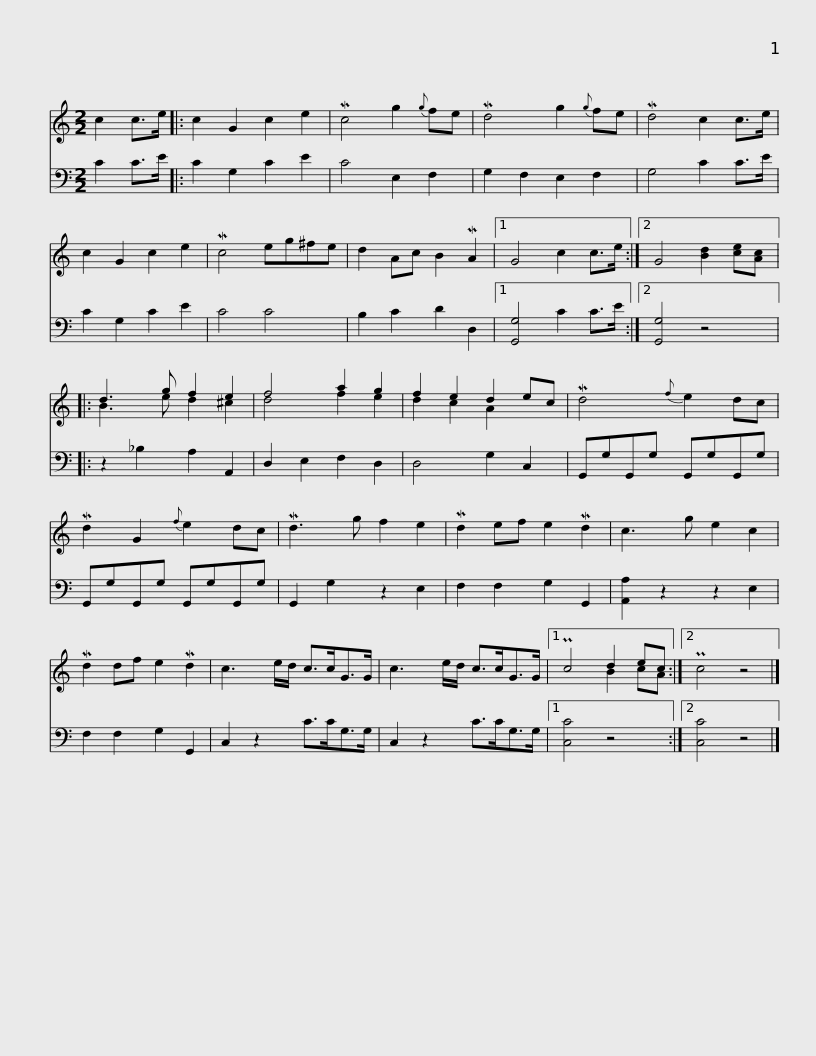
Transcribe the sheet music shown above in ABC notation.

X:1
%%score ( 1 2 ) 3
L:1/8
M:2/2
I:linebreak $
K:C
V:1 treble
V:2 treble
V:3 bass
V:1
 c2 c>e |: c2 G2 c2 e2 | Mc4 g2{g} fe | Md4 g2{g} fe | Md4 c2 c>e | %5
 c2 G2 c2 e2 |$ Mc4 eg^fe | d2 Ac B2 MA2 |1 G4 c2 c>e :|2 G4 [Bd]2 [ce][Ac] |: %10
 d3 g f2 e2 | f4 a2 g2 |$ f2 e2 d2 ec | Md4{f} e2 dc | Md2 G2{f} e2 dc | %15
 Md3 g f2 e2 | Md2 ef e2 Md2 | c3 g e2 c2 | Md2 df e2 Md2 |$ c3 e/d/ c>cG>G | %20
 c3 e/d/ c>cG>G |1 Pc4 d2 ec :|2 Pc4 z4 |] %23
V:2
 x4 |: x8 | x8 | x8 | x8 | %5
 x8 |$ x8 | x8 |1 x8 :|2 x8 |: %10
 B3 e d2 ^c2 | d4 f2 e2 |$ d2 c2 A2 x2 | x8 | x8 | %15
 x8 | x8 | x8 | x8 |$ x8 | %20
 x8 |1 x4 B2 cA :|2 x8 |] %23
V:3
 C2 C>E |: C2 G,2 C2 E2 | C4 E,2 F,2 | G,2 F,2 E,2 F,2 | G,4 C2 C>E | %5
 C2 G,2 C2 E2 |$ C4 C4 | B,2 C2 D2 D,2 |1 [G,,G,]4 C2 C>E :|2 [G,,G,]4 z4 |: %10
 z2 _B,2 A,2 A,,2 | D,2 E,2 F,2 D,2 |$ D,4 G,2 C,2 | G,,G,G,,G, G,,G,G,,G, | G,,G,G,,G, G,,G,G,,G, | %15
 G,,2 G,2 z2 E,2 | F,2 F,2 G,2 G,,2 | [A,,A,]2 z2 z2 E,2 | F,2 F,2 G,2 G,,2 |$ C,2 z2 C>CG,>G, | %20
 C,2 z2 C>CG,>G, |1 [C,C]4 z4 :|2 [C,C]4 z4 |] %23
